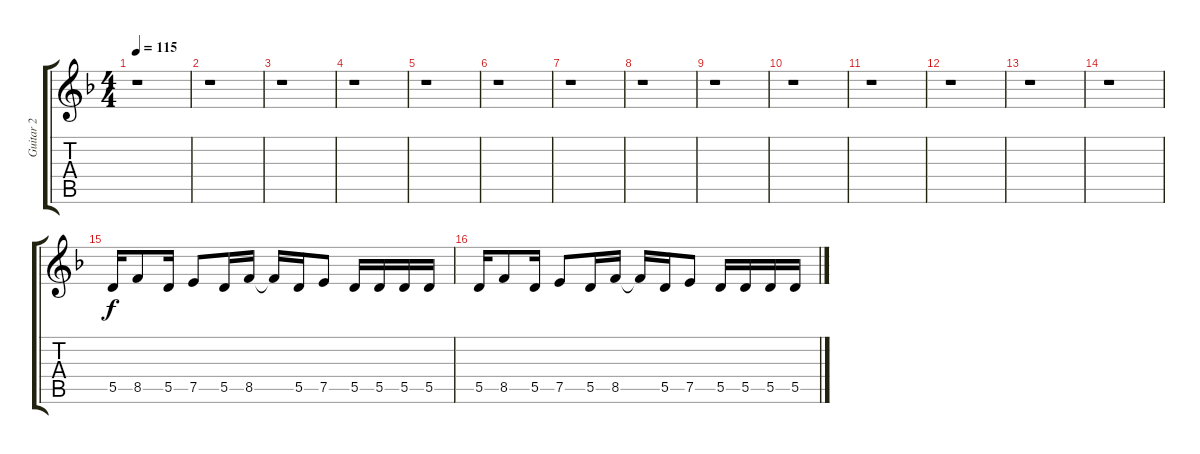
\track ("Guitar 2" "Guitar 2") {instrument overdrivenguitar}
\staff {score tabs}
\tuning (E4 B3 G3 D3 A2 E2) {hide}
\ts (4 4)
\tempo 115
\clef g2
\ks f
r.1{dy f} |
r.1 |
r.1 |
r.1 |
r.1 |
r.1 |
r.1 |
r.1 |
r.1 |
r.1 |
r.1 |
r.1 |
r.1 |
r.1 |
5.5.16 8.5.8 5.5.16 7.5.8 5.5.16 8.5.16 8.5{t}.16 5.5.16 7.5.8 5.5.16 5.5.16 5.5.16 5.5.16 |
5.5.16 8.5.8 5.5.16 7.5.8 5.5.16 8.5.16 8.5{t}.16 5.5.16 7.5.8 5.5.16 5.5.16 5.5.16 5.5.16
